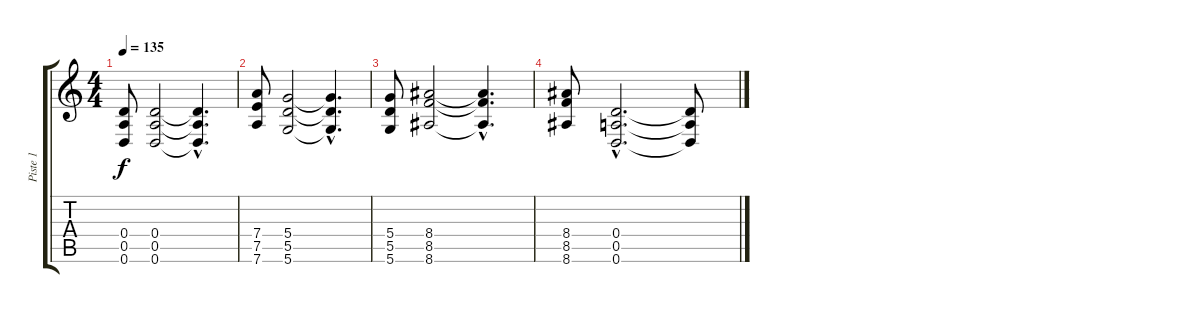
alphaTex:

\track ("Piste 1" "Piste 1") {instrument distortionguitar}
\staff {score tabs}
\tuning (E4 B3 G3 D3 A2 D2) {hide}
\ts (4 4)
\tempo 135
\clef g2
\ks c
(0.4 0.5 0.6).8{dy f} (0.4 0.5 0.6).2 (0.4{hac t} 0.5{hac t} 0.6{hac t}).4{d} |
(7.4 7.5 7.6).8 (5.4 5.5 5.6).2 (5.4{hac t} 5.5{hac t} 5.6{hac t}).4{d} |
(5.4 5.5 5.6).8 (8.4 8.5 8.6).2 (8.4{hac t} 8.5{hac t} 8.6{hac t}).4{d} |
(8.4 8.5 8.6).8 (0.4{hac} 0.5{hac} 0.6{hac}).2{d} (0.4{t} 0.5{t} 0.6{t}).8
